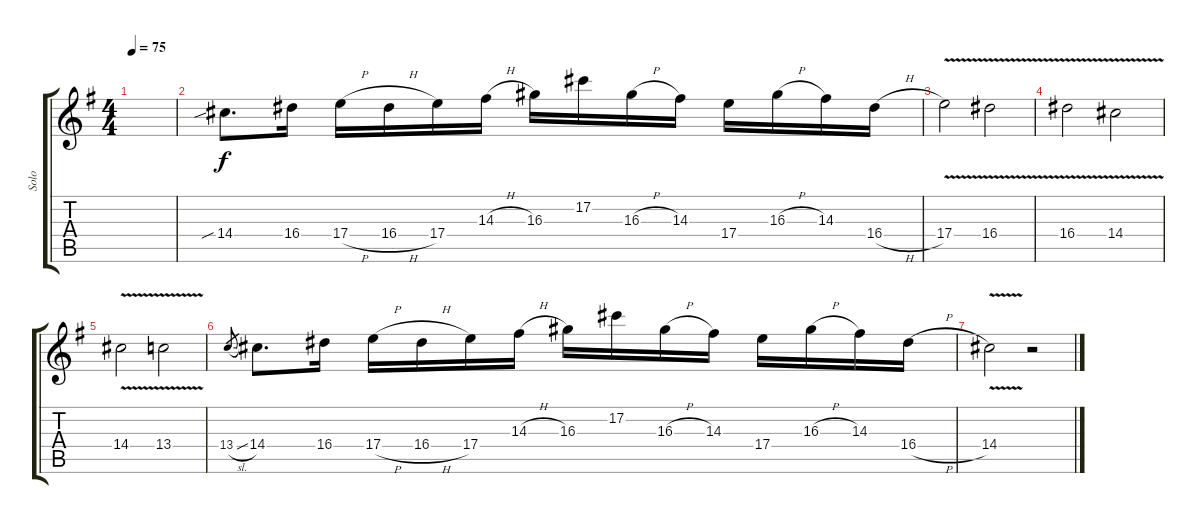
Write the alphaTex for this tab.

\track ("Solo" "Solo") {instrument distortionguitar}
\staff {score tabs}
\tuning (Db4 Ab3 E3 B2 Gb2 Db2) {hide}
\ts (4 4)
\tempo 75
\clef g2
\ks g
|
14.4{sib}.8{d} 16.4.16 17.4{h}.16 16.4{h}.16 17.4.16 14.3{h}.16 16.3.16 17.2.16 16.3{h}.16 14.3.16 17.4.16 16.3{h}.16 14.3.16 16.4{h}.16 |
17.4{v}.2 16.4{v}.2 |
16.4{v}.2 14.4{v}.2 |
14.4{v}.2 13.4{v}.2 |
13.4{sl}.8{gr} 14.4.8{d} 16.4.16 17.4{h}.16 16.4{h}.16 17.4.16 14.3{h}.16 16.3.16 17.2.16 16.3{h}.16 14.3.16 17.4.16 16.3{h}.16 14.3.16 16.4{h}.16 |
14.4{v}.2 r.2
